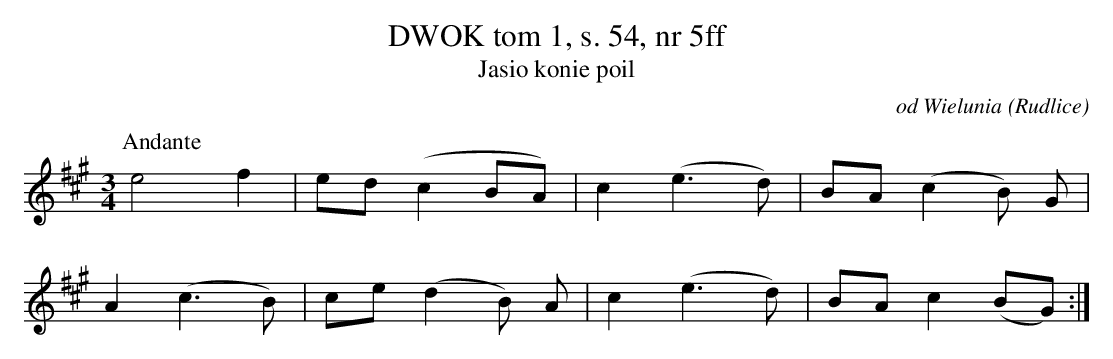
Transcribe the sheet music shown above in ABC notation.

X:1
T: DWOK tom 1, s. 54, nr 5ff
T: Jasio konie poil
O: od Wielunia (Rudlice)
M: 3/4
L: 1/8
K: A
P: Andante
e4f2 | ed(c2BA) | c2(e3d) | BA(c2B) G |
A2(c3B) | ce(d2B) A | c2(e3d) | BAc2(BG) :|
